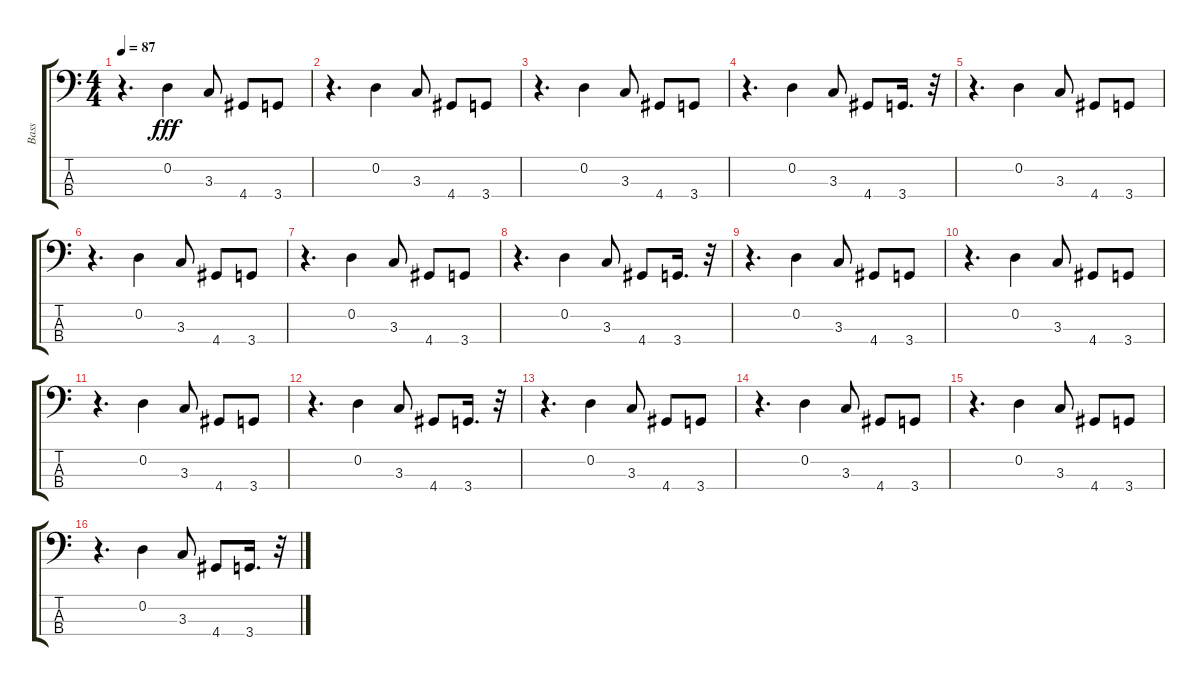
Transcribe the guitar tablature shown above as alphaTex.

\track ("Bass" "Bass") {instrument fretlessbass}
\staff {score tabs}
\tuning (G2 D2 A1 E1) {hide}
\ts (4 4)
\tempo 87
\clef f4
\ks c
r.4{d dy fff} 0.2.4 3.3.8 4.4.8 3.4.8 |
r.4{d} 0.2.4 3.3.8 4.4.8 3.4.8 |
r.4{d} 0.2.4 3.3.8 4.4.8 3.4.8 |
r.4{d} 0.2.4 3.3.8 4.4.8 3.4.16{d} r.32 |
r.4{d} 0.2.4 3.3.8 4.4.8 3.4.8 |
r.4{d} 0.2.4 3.3.8 4.4.8 3.4.8 |
r.4{d} 0.2.4 3.3.8 4.4.8 3.4.8 |
r.4{d} 0.2.4 3.3.8 4.4.8 3.4.16{d} r.32 |
r.4{d} 0.2.4 3.3.8 4.4.8 3.4.8 |
r.4{d} 0.2.4 3.3.8 4.4.8 3.4.8 |
r.4{d} 0.2.4 3.3.8 4.4.8 3.4.8 |
r.4{d} 0.2.4 3.3.8 4.4.8 3.4.16{d} r.32 |
r.4{d} 0.2.4 3.3.8 4.4.8 3.4.8 |
r.4{d} 0.2.4 3.3.8 4.4.8 3.4.8 |
r.4{d} 0.2.4 3.3.8 4.4.8 3.4.8 |
r.4{d} 0.2.4 3.3.8 4.4.8 3.4.16{d} r.32
